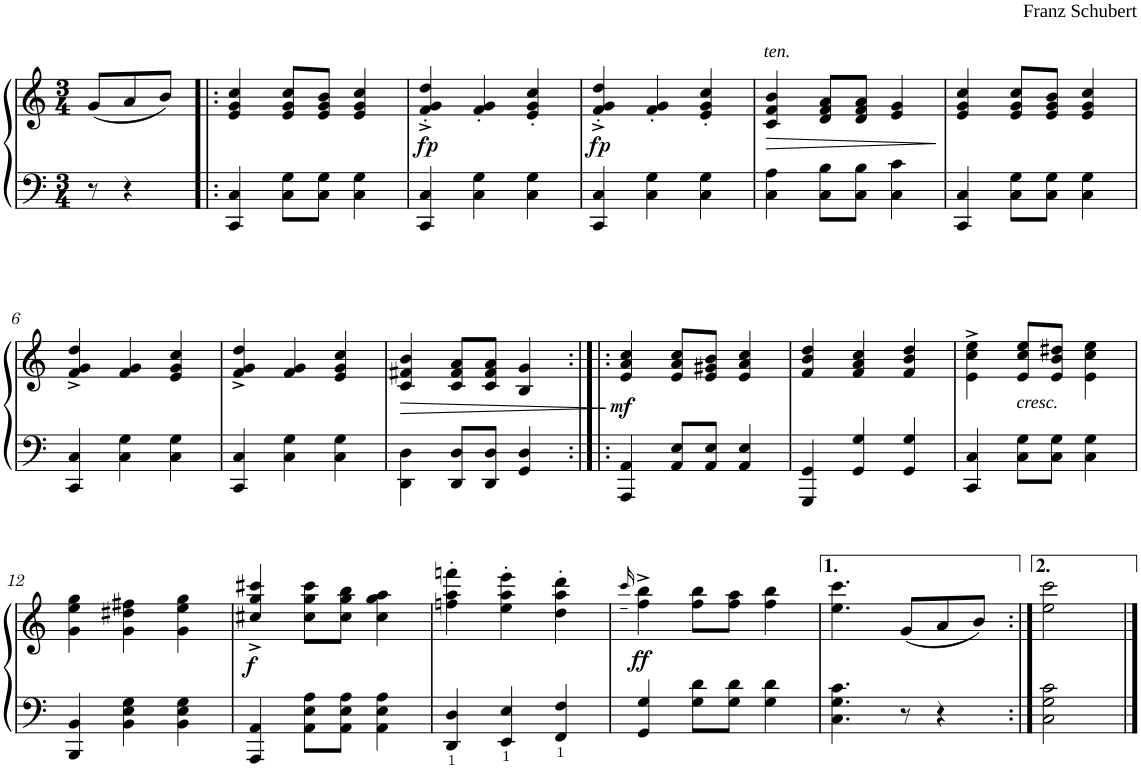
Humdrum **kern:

**kern	**kern	**dynam
*part1	*part1	*part1
*staff2	*staff1	*staff1/2
*I"Instrument 1	*	*
*clefF4	*clefG2	*
*k[]	*k[]	*
*M3/4	*M3/4	*
=	=	=
8r	(8g/L	.
4r	8a/	.
.	8b/J)	.
=1!|:	=1!|:	=1!|:
4CC/ 4C/	4e/ 4g/ 4cc/	.
8C\ 8G\L	8e/ 8g/ 8cc/L	.
8C\ 8G\J	8e/ 8g/ 8b/J	.
4C\ 4G\	4e/ 4g/ 4cc/	.
=2	=2	=2
!	!	!LO:DY:b
4CC/ 4C/	4f/'^ 4g/'^ 4dd/'^	fp
4C\ 4G\	4f/' 4g/'	.
4C\ 4G\	4e/' 4g/' 4cc/'	.
=3	=3	=3
!	!	!LO:DY:b
4CC/ 4C/	4f/'^ 4g/'^ 4dd/'^	fp
4C\ 4G\	4f/' 4g/'	.
4C\ 4G\	4e/' 4g/' 4cc/'	.
=4	=4	=4
!	!LO:TX:a:i:t=ten.	!
!	!	!LO:HP:b
4C\ 4A\	4c/ 4f/ 4b/	>
8C\ 8B\L	8d/ 8f/ 8a/L	.
8C\ 8B\J	8d/ 8f/ 8a/J	.
4C\ 4c\	4e/ 4g/	.
.	.	]
=5	=5	=5
4CC/ 4C/	4e/ 4g/ 4cc/	.
8C\ 8G\L	8e/ 8g/ 8cc/L	.
8C\ 8G\J	8e/ 8g/ 8b/J	.
4C\ 4G\	4e/ 4g/ 4cc/	.
!!LO:LB:g=z
=6	=6	=6
4CC/ 4C/	4f/^ 4g/^ 4dd/^	.
4C\ 4G\	4f/ 4g/	.
4C\ 4G\	4e/ 4g/ 4cc/	.
=7	=7	=7
4CC/ 4C/	4f/^ 4g/^ 4dd/^	.
4C\ 4G\	4f/ 4g/	.
4C\ 4G\	4e/ 4g/ 4cc/	.
=8	=8	=8
!	!	!LO:HP:b
4DD\ 4D\	4c/ 4f#X/ 4b/	>
8DD/ 8D/L	8c/ 8f#/ 8a/L	.
8DD/ 8D/J	8c/ 8f#/ 8a/J	.
4GG/ 4D/	4B/ 4g/	.
.	.	]
=9:|!|:	=9:|!|:	=9:|!|:
!	!	!LO:DY:b
4AAA/ 4AA/	4e/ 4a/ 4cc/	mf
8AA/ 8E/L	8e/ 8a/ 8cc/L	.
8AA/ 8E/J	8e/ 8g#X/ 8b/J	.
4AA/ 4E/	4e/ 4a/ 4cc/	.
=10	=10	=10
4GGG/ 4GG/	4f/ 4b/ 4dd/	.
4GG/ 4G/	4f/ 4a/ 4cc/	.
4GG/ 4G/	4f/ 4b/ 4dd/	.
=11	=11	=11
4CC/ 4C/	4e\^ 4cc\^ 4ee\^	.
!LO:TX:a:i:t=cresc.	!	!
8C\ 8G\L	8e/ 8cc/ 8ee/L	.
8C\ 8G\J	8e/ 8b/ 8dd#X/J	.
4C\ 4G\	4e\ 4cc\ 4ee\	.
!!LO:LB:g=z
=12	=12	=12
4BBB/ 4BB/	4g\ 4ee\ 4gg\	.
4BB\ 4E\ 4G\	4g\ 4dd#X\ 4ff#X\	.
4BB\ 4E\ 4G\	4g\ 4ee\ 4gg\	.
=13	=13	=13
!	!	!LO:DY:b
4AAA/ 4AA/	4cc#X/^ 4gg/^ 4ccc#X/^	f
8AA\ 8E\ 8A\L	8cc#\ 8gg\ 8ccc#\L	.
8AA\ 8E\ 8A\J	8cc#\ 8gg\ 8bb\J	.
4AA\ 4E\ 4A\	4cc#\ 4gg\ 4aa\	.
=14	=14	=14
4DD/ 4D/	4ffn\' 4aa\' 4fffn\'	.
4EE/ 4E/	4ee\' 4aa\' 4eee\'	.
4FF/ 4F/	4dd\' 4aa\' 4ddd\'	.
=15	=15	=15
.	16qccc~/	.
!	!	!LO:DY:b
4GG/ 4G/	4ff\^ 4bb\^	ff
8G\ 8d\L	8ff\ 8bb\L	.
8G\ 8d\J	8ff\ 8aa\J	.
4G\ 4d\	4ff\ 4bb\	.
=16	=16	=16
4.C\ 4.G\ 4.c\	4.ee\ 4.ccc\	.
8r	(8g/L	.
4r	8a/	.
.	8b/J)	.
=16X1:|!	=16X1:|!	=16X1:|!
2C\ 2G\ 2c\	2ee\ 2ccc\	.
==	==	==
*-	*-	*-
